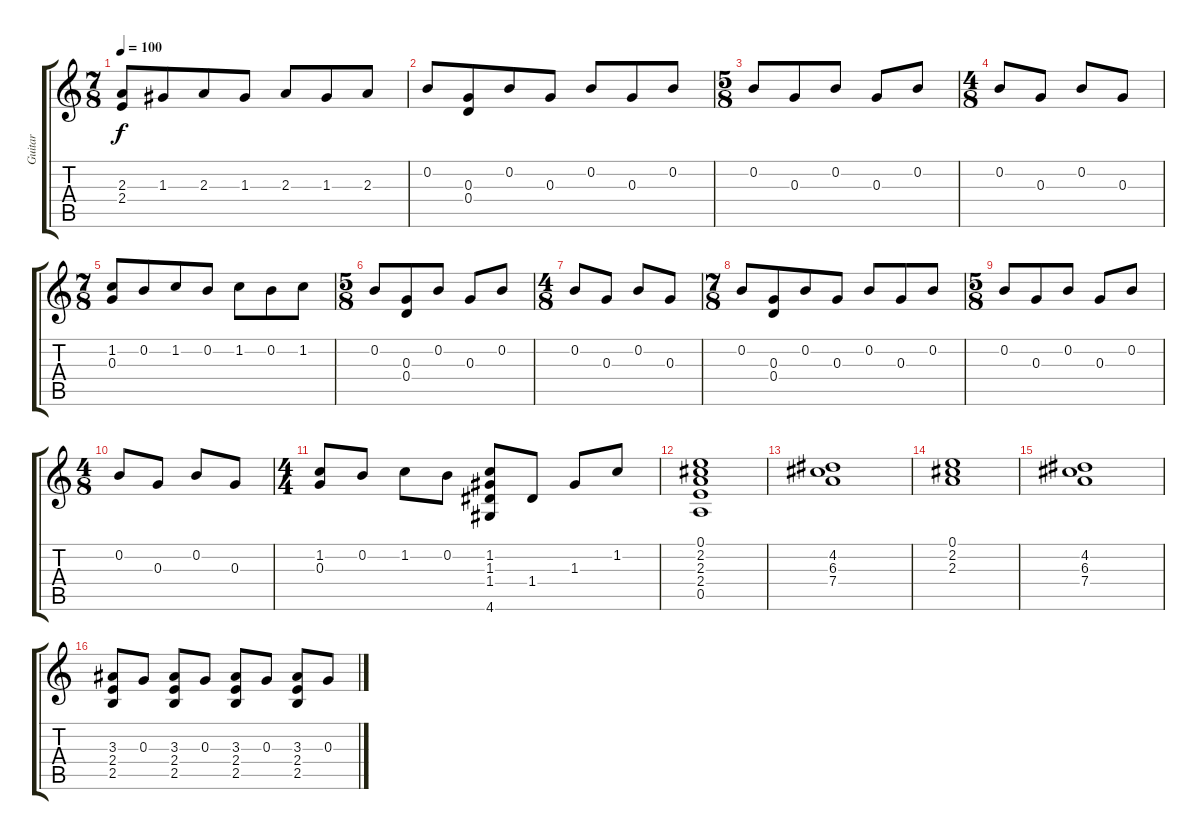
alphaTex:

\track ("Guitar" "Guitar") {instrument distortionguitar}
\staff {score tabs}
\tuning (E4 B3 G3 D3 A2 E2) {hide}
\ts (7 8)
\tempo 100
\clef g2
\ks c
(2.3 2.4).8{dy f} 1.3.8 2.3.8 1.3.8 2.3.8 1.3.8 2.3.8 |
0.2.8 (0.3 0.4).8 0.2.8 0.3.8 0.2.8 0.3.8 0.2.8 |
\ts (5 8)
0.2.8 0.3.8 0.2.8 0.3.8 0.2.8 |
\ts (4 8)
0.2.8 0.3.8 0.2.8 0.3.8 |
\ts (7 8)
(1.2 0.3).8 0.2.8 1.2.8 0.2.8 1.2.8 0.2.8 1.2.8 |
\ts (5 8)
0.2.8 (0.3 0.4).8 0.2.8 0.3.8 0.2.8 |
\ts (4 8)
0.2.8 0.3.8 0.2.8 0.3.8 |
\ts (7 8)
0.2.8 (0.3 0.4).8 0.2.8 0.3.8 0.2.8 0.3.8 0.2.8 |
\ts (5 8)
0.2.8 0.3.8 0.2.8 0.3.8 0.2.8 |
\ts (4 8)
0.2.8 0.3.8 0.2.8 0.3.8 |
\ts (4 4)
(1.2 0.3).8 0.2.8 1.2.8 0.2.8 (1.2 1.3 1.4 4.6).8 1.4.8 1.3.8 1.2.8 |
(0.1 2.2 2.3 2.4 0.5).1 |
(4.2 6.3 7.4).1 |
(0.1 2.2 2.3).1 |
(4.2 6.3 7.4).1 |
(3.3 2.4 2.5).8 0.3.8 (3.3 2.4 2.5).8 0.3.8 (3.3 2.4 2.5).8 0.3.8 (3.3 2.4 2.5).8 0.3.8
